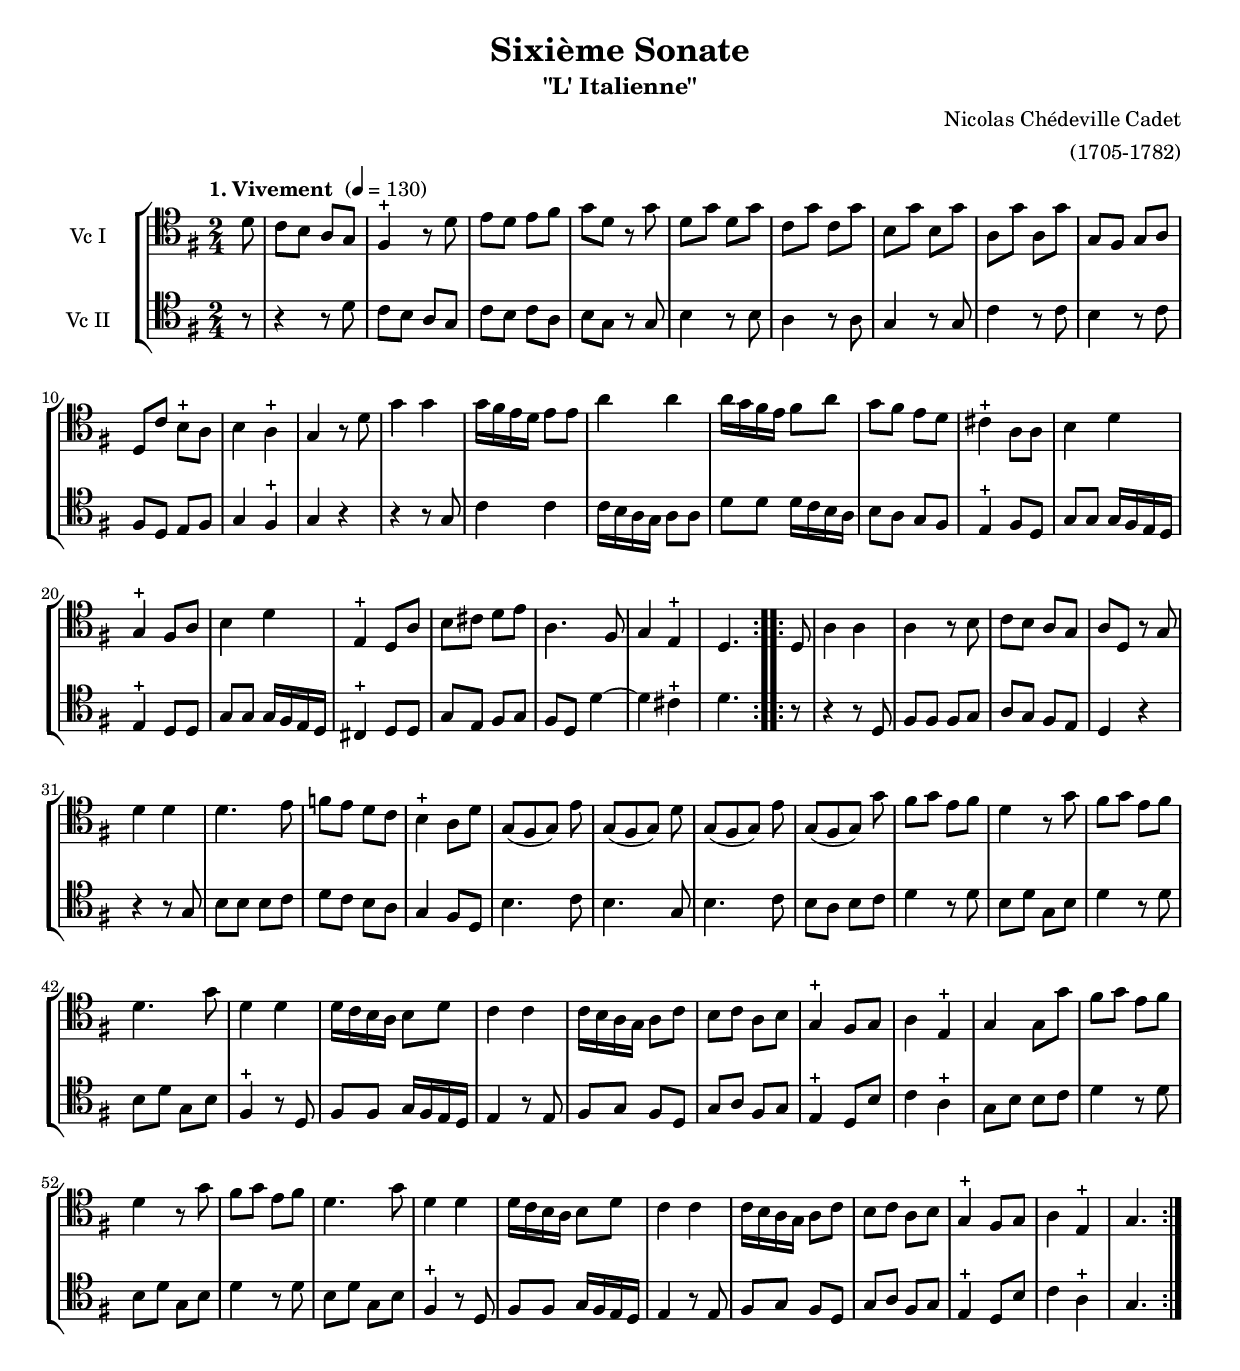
\version "2.14.2"
\include "deutsch.ly"

#(set-global-staff-size 18)

\header {
  title = "Sixième Sonate"
  subtitle = "\"L' Italienne\""
  composer = "Nicolas Chédeville Cadet"
  arranger = "(1705-1782)"
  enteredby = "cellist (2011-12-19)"
}

voiceconsts = {
% \clef "treble"
 \clef "tenor"
% \numericTimeSignature
 \compressFullBarRests
}

%minstr = "harpsichord"
%minstr = "clarinet"
%minstr = "accordion"
minstr = "bassoon"

fine = \markup \italic \bold "Fine"
rond = \markup \italic "Rondeau"

va = \relative c'' {
  \voiceconsts

  \tempo "1. Vivement " 4=130 \key g \major \time 2/4 
  \repeat volta 2 {
    \partial 8 d8
    c h a g
    fis4-+ r8 d'
    e d e fis
    g d r g
    d g d g
    c, g' c, g'
    h, g' h, g'

    a, g' a, g'
    g, fis g a
    d, c' h-+ a
    h4 a-+
    g r8 d'
    g4 g
    g16 fis e d e8 e

    a4 a
    a16 g fis e fis8 a
    g fis e d
    cis4-+ a8 a
    h4 d
    g,-+ fis8 a

    h4 d
    e,-+ d8 a'
    h cis d e
    a,4. fis8
    g4 e-+
    d4.
  }
  \repeat volta 2 {
    \partial 8 d8
    a'4 a

    a r8 h
    c h a g
    a d, r g
    d'4 d
    d4. e8
    f e d c
    h4-+ a8 d

    g,[( fis g]) e'
    g,[( fis g]) d'
    g,[( fis g]) e'
    g,[( fis g]) g'
    fis g e fis
    d4 r8 g
    fis g e fis

    d4. g8
    d4 d
    d16 c h a h8 d
    c4 c
    c16 h a g a8 c
    h c a h

    g4-+ fis8 g
    a4 e-+
    g g8 g'
    fis g e fis
    d4 r8 g
    fis g e fis
    d4. g8
    d4 d

    d16 c h a h8 d
    c4 c
    c16 h a g a8 c
    h c a h
    g4-+ fis8 g
    a4 e-+
    g4.
  }
}

vb = \relative c'' {
  \voiceconsts

  \tempo "1. Vivement " 4=130 \key g \major \time 2/4 
  \repeat volta 2 {
    \partial 8 r8
    r4 r8 d
    c h a g
    c h c a
    h g r g
    h4 r8 h
    a4 r8 a
    g4 r8 g

    c4 r8 c
    h4 r8 c
    fis, d e fis
    g4 fis-+
    g r
    r r8 g
    c4 c

    c16 h a g a8 a
    d d d16 c h a
    h8 a g fis
    e4-+ fis8 d
    g g g16 fis e d
    e4-+ d8 d

    g g g16 fis e d
    cis4-+ d8 d
    g e fis g
    fis d d'4~
    d cis-+
    d4.
  }
  \repeat volta 2 {
    \partial 8 r8
    r4 r8 d,

    fis fis fis g
    a g fis e
    d4 r
    r r8 g
    h h h c
    d c h a
    g4 fis8 d

    h'4. c8
    h4. g8
    h4. c8
    h a h c
    d4 r8 d
    h d g, h
    d4 r8 d

    h d g, h
    fis4-+ r8 d
    fis fis g16 fis e d
    e4 r8 e
    fis g fis d
    g a fis g

    e4-+ d8 h'
    c4 a-+
    g8 h h c
    d4 r8 d
    h d g, h
    d4 r8 d
    h d g, h
    fis4-+ r8 d

    fis fis g16 fis e d
    e4 r8 e
    fis g fis d
    g a fis g
    e4-+ d8 h'
    c4 a-+
    g4.
  }
}


music = \new StaffGroup <<
      \new Staff {
	\set Staff.midiInstrument = \minstr
	\set Staff.instrumentName = #"Vc I"
	\transpose g g, { \va }
      }

      \new Staff {
	\set Staff.midiInstrument = \minstr
	\set Staff.instrumentName = #"Vc II"
	\transpose g g, { \vb }
      }
>>

\book {
  \score {
    \music
    \layout {}
  }

  \score {
    \unfoldRepeats \music

    \midi {
      \context {
        \Score
      }
    }
  }
}
